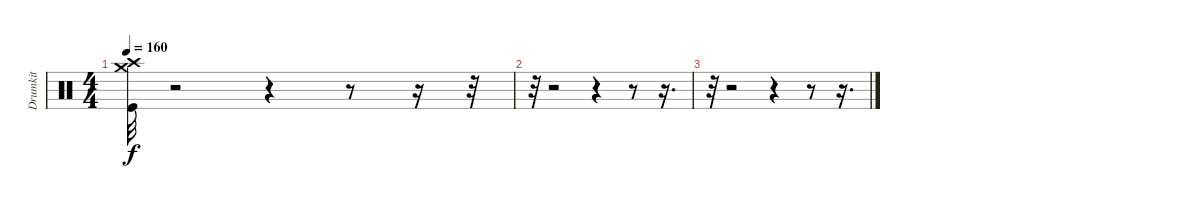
\track ("Drumkit" "Drumkit") {instrument percussion}
\staff {score}
\articulation defaults
\ts (4 4)
\tempo 160
\clef neutral
\ks c
("Crash medium (hit)" "Kick (hit)" "Crash high (hit)").32{dy f} r.2 r.4 r.8 r.16 r.32 |
r.32 r.2 r.4 r.8 r.16{d} |
r.32 r.2 r.4 r.8 r.16{d}
